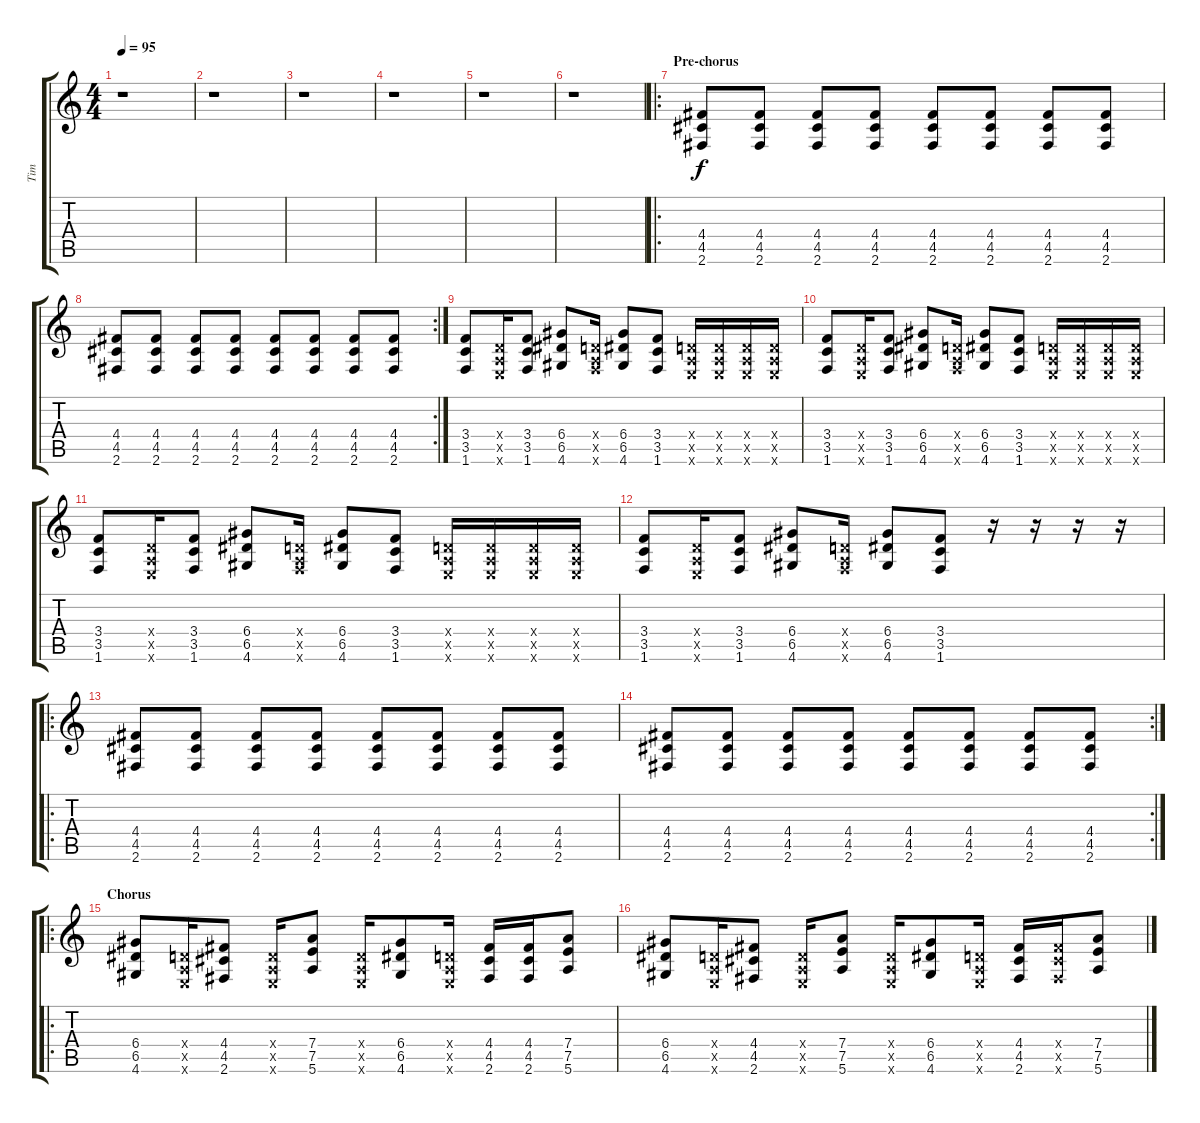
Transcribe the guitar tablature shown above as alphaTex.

\track ("Tim" "Tim") {instrument distortionguitar}
\staff {score tabs}
\tuning (E4 B3 G3 D3 A2 E2) {hide}
\ts (4 4)
\tempo 95
\clef g2
\ks c
r.1{dy f} |
r.1 |
r.1 |
r.1 |
r.1 |
r.1 |
\ro
\section ("" "Pre-chorus")
(4.4 4.5 2.6).8{volume 14} (4.4 4.5 2.6).8 (4.4 4.5 2.6).8 (4.4 4.5 2.6).8 (4.4 4.5 2.6).8 (4.4 4.5 2.6).8 (4.4 4.5 2.6).8 (4.4 4.5 2.6).8 |
\rc 2
(4.4 4.5 2.6).8 (4.4 4.5 2.6).8 (4.4 4.5 2.6).8 (4.4 4.5 2.6).8 (4.4 4.5 2.6).8 (4.4 4.5 2.6).8 (4.4 4.5 2.6).8 (4.4 4.5 2.6).8 |
(3.4 3.5 1.6).8 (0.4{x} 0.5{x} 0.6{x}).16 (3.4 3.5 1.6).8 (6.4 6.5 4.6).8 (0.4{x} 0.5{x} 1.6{x}).16 (6.4 6.5 4.6).8 (3.4 3.5 1.6).8 (0.4{x} 0.5{x} 0.6{x}).16 (0.4{x} 0.5{x} 0.6{x}).16 (0.4{x} 0.5{x} 0.6{x}).16 (0.4{x} 0.5{x} 0.6{x}).16 |
(3.4 3.5 1.6).8 (0.4{x} 0.5{x} 0.6{x}).16 (3.4 3.5 1.6).8 (6.4 6.5 4.6).8 (0.4{x} 0.5{x} 1.6{x}).16 (6.4 6.5 4.6).8 (3.4 3.5 1.6).8 (0.4{x} 0.5{x} 0.6{x}).16 (0.4{x} 0.5{x} 0.6{x}).16 (0.4{x} 0.5{x} 0.6{x}).16 (0.4{x} 0.5{x} 0.6{x}).16 |
(3.4 3.5 1.6).8 (0.4{x} 0.5{x} 0.6{x}).16 (3.4 3.5 1.6).8 (6.4 6.5 4.6).8 (0.4{x} 0.5{x} 1.6{x}).16 (6.4 6.5 4.6).8 (3.4 3.5 1.6).8 (0.4{x} 0.5{x} 0.6{x}).16 (0.4{x} 0.5{x} 0.6{x}).16 (0.4{x} 0.5{x} 0.6{x}).16 (0.4{x} 0.5{x} 0.6{x}).16 |
(3.4 3.5 1.6).8 (0.4{x} 0.5{x} 0.6{x}).16 (3.4 3.5 1.6).8 (6.4 6.5 4.6).8 (0.4{x} 0.5{x} 1.6{x}).16 (6.4 6.5 4.6).8 (3.4 3.5 1.6).8 r.16 r.16 r.16 r.16 |
\ro
(4.4 4.5 2.6).8 (4.4 4.5 2.6).8 (4.4 4.5 2.6).8 (4.4 4.5 2.6).8 (4.4 4.5 2.6).8 (4.4 4.5 2.6).8 (4.4 4.5 2.6).8 (4.4 4.5 2.6).8 |
\rc 2
(4.4 4.5 2.6).8 (4.4 4.5 2.6).8 (4.4 4.5 2.6).8 (4.4 4.5 2.6).8 (4.4 4.5 2.6).8 (4.4 4.5 2.6).8 (4.4 4.5 2.6).8 (4.4 4.5 2.6).8 |
\ro
\section ("" "Chorus")
(6.4 6.5 4.6).8 (0.4{x} 0.5{x} 0.6{x}).16 (4.4 4.5 2.6).8 (0.4{x} 0.5{x} 0.6{x}).16 (7.4 7.5 5.6).8 (0.4{x} 0.5{x} 0.6{x}).16 (6.4 6.5 4.6).8 (0.4{x} 0.5{x} 0.6{x}).16 (4.4 4.5 2.6).16 (4.4 4.5 2.6).16 (7.4 7.5 5.6).8 |
(6.4 6.5 4.6).8 (0.4{x} 0.5{x} 0.6{x}).16 (4.4 4.5 2.6).8 (0.4{x} 0.5{x} 0.6{x}).16 (7.4 7.5 5.6).8 (0.4{x} 0.5{x} 0.6{x}).16 (6.4 6.5 4.6).8 (0.4{x} 0.5{x} 0.6{x}).16 (4.4 4.5 2.6).16 (4.4{x} 4.5{x} 2.6{x}).16 (7.4 7.5 5.6).8
